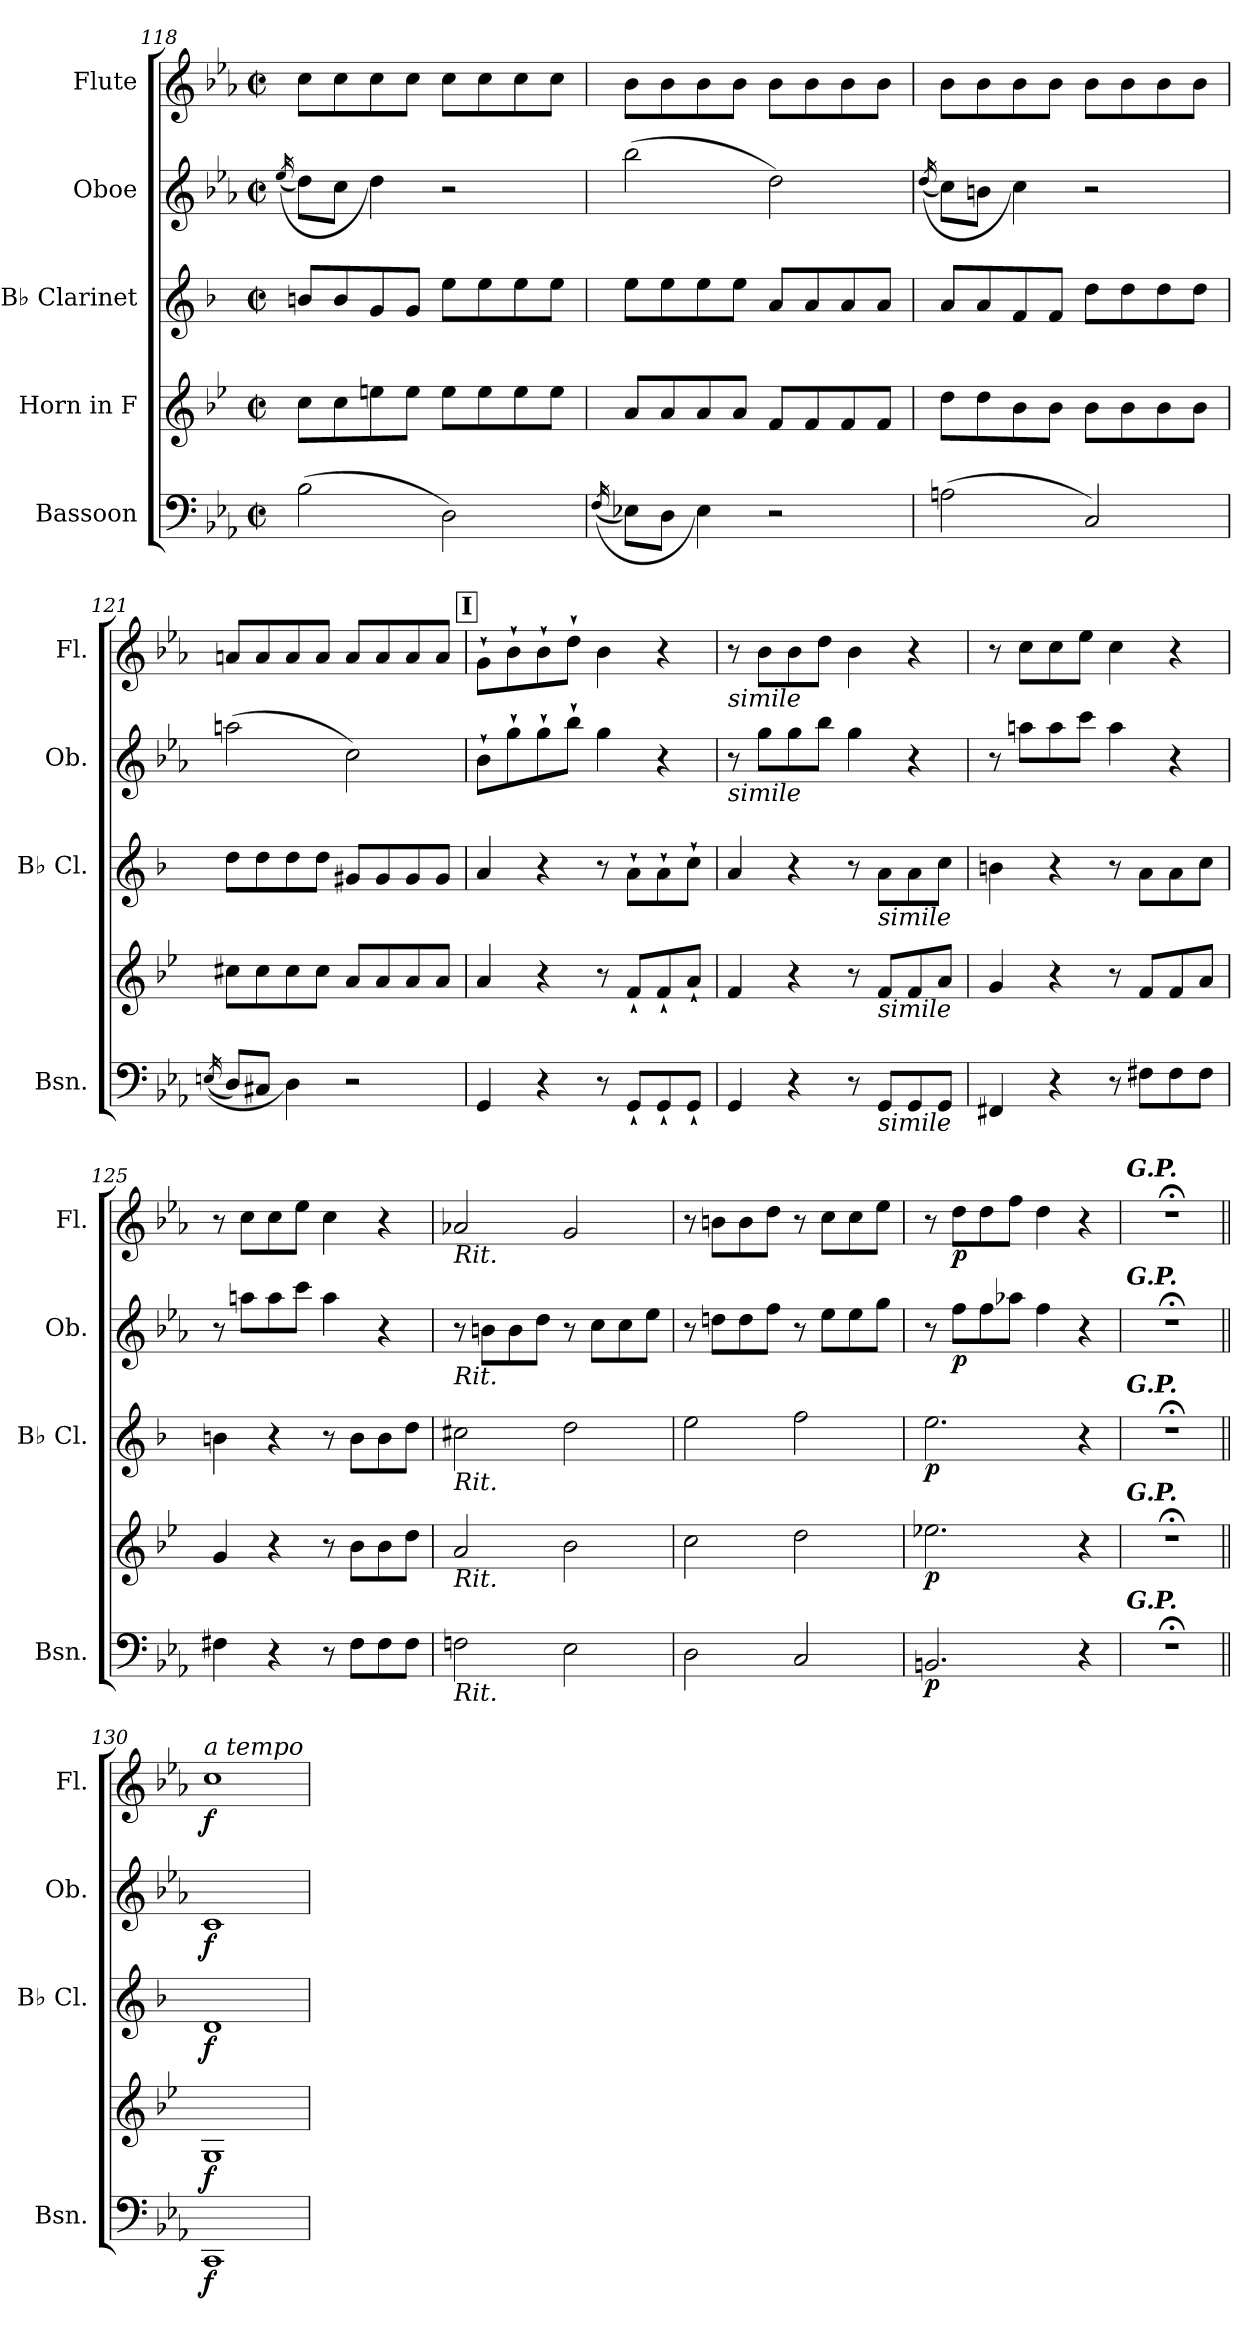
**kern	**dynam	**kern	**dynam	**kern	**dynam	**kern	**dynam	**kern	**dynam
*part5	*part5	*part4	*part4	*part3	*part3	*part2	*part2	*part1	*part1
*staff5	*staff5	*staff4	*staff4	*staff3	*staff3	*staff2	*staff2	*staff1	*staff1
*I"Bassoon	*	*I"Horn in F	*	*I"B♭ Clarinet	*	*I"Oboe	*	*I"Flute	*
*I'Bsn.	*	*	*	*I'B♭ Cl.	*	*I'Ob.	*	*I'Fl.	*
*clefF4	*	*clefG2	*	*clefG2	*	*clefG2	*	*clefG2	*
*	*	*ITrd4c7	*	*ITrd1c2	*	*	*	*	*
*k[b-e-a-]	*	*k[b-e-a-]	*	*k[b-e-a-]	*	*k[b-e-a-]	*	*k[b-e-a-]	*
*M2/2	*	*M2/2	*	*M2/2	*	*M2/2	*	*M2/2	*
*met(c|)	*	*met(c|)	*	*met(c|)	*	*met(c|)	*	*met(c|)	*
=118	=118	=118	=118	=118	=118	=118	=118	=118	=118
.	.	.	.	.	.	(<(>16qee-/	.	.	.
(>2B-\	.	8f\L	.	8an/L	.	8dd\L)	.	8cc\L	.
.	.	8f\	.	8a/	.	8cc\J	.	8cc\	.
.	.	8an\	.	8f/	.	4dd\)	.	8cc\	.
.	.	8a\J	.	8f/J	.	.	.	8cc\J	.
2D\)	.	8a\L	.	8dd\L	.	2r	.	8cc\L	.
.	.	8a\	.	8dd\	.	.	.	8cc\	.
.	.	8a\	.	8dd\	.	.	.	8cc\	.
.	.	8a\J	.	8dd\J	.	.	.	8cc\J	.
=119	=119	=119	=119	=119	=119	=119	=119	=119	=119
(<(>16qF/	.	.	.	.	.	.	.	.	.
8E-X\L)	.	8d/L	.	8dd\L	.	(>2bb-\	.	8b-\L	.
8D\J	.	8d/	.	8dd\	.	.	.	8b-\	.
4E-\)	.	8d/	.	8dd\	.	.	.	8b-\	.
.	.	8d/J	.	8dd\J	.	.	.	8b-\J	.
2r	.	8B-/L	.	8g/L	.	2dd\)	.	8b-\L	.
.	.	8B-/	.	8g/	.	.	.	8b-\	.
.	.	8B-/	.	8g/	.	.	.	8b-\	.
.	.	8B-/J	.	8g/J	.	.	.	8b-\J	.
!!LO:PB:g=z
=120	=120	=120	=120	=120	=120	=120	=120	=120	=120
.	.	.	.	.	.	(<(>16qdd/	.	.	.
(>2An\	.	8g\L	.	8g/L	.	8cc\L)	.	8b-\L	.
.	.	8g\	.	8g/	.	8bn\J	.	8b-\	.
.	.	8e-\	.	8e-/	.	4cc\)	.	8b-\	.
.	.	8e-\J	.	8e-/J	.	.	.	8b-\J	.
2C/)	.	8e-\L	.	8cc\L	.	2r	.	8b-\L	.
.	.	8e-\	.	8cc\	.	.	.	8b-\	.
.	.	8e-\	.	8cc\	.	.	.	8b-\	.
.	.	8e-\J	.	8cc\J	.	.	.	8b-\J	.
=121	=121	=121	=121	=121	=121	=121	=121	=121	=121
(<(>16qEn/	.	.	.	.	.	.	.	.	.
8D/L)	.	8f#X\L	.	8cc\L	.	(>2aan\	.	8an/L	.
8C#X/J	.	8f#\	.	8cc\	.	.	.	8a/	.
4D\)	.	8f#\	.	8cc\	.	.	.	8a/	.
.	.	8f#\J	.	8cc\J	.	.	.	8a/J	.
2r	.	8d/L	.	8f#X/L	.	2cc\)	.	8a/L	.
.	.	8d/	.	8f#/	.	.	.	8a/	.
.	.	8d/	.	8f#/	.	.	.	8a/	.
.	.	8d/J	.	8f#/J	.	.	.	8a/J	.
!!LO:REH:place=s1:a:B:fs=14:t=I
=122	=122	=122	=122	=122	=122	=122	=122	=122	=122
4GG/	.	4d/	.	4g/	.	8b-`\L	.	8g`\L	.
.	.	.	.	.	.	8gg`\	.	8b-`\	.
4r	.	4r	.	4r	.	8gg`\	.	8b-`\	.
.	.	.	.	.	.	8bb-`\J	.	8dd`\J	.
8r	.	8r	.	8r	.	4gg\	.	4b-\	.
8GG`/L	.	8B-`/L	.	8g`\L	.	.	.	.	.
8GG`/	.	8B-`/	.	8g`\	.	4r	.	4r	.
8GG`/J	.	8d`/J	.	8b-`\J	.	.	.	.	.
=123	=123	=123	=123	=123	=123	=123	=123	=123	=123
!	!	!	!	!	!	!	!	!LO:TX:b:i:t=simile	!
!	!	!	!	!	!	!LO:TX:b:i:t=simile	!	!	!
4GG/	.	4B-/	.	4g/	.	8r	.	8r	.
.	.	.	.	.	.	8gg\L	.	8b-\L	.
4r	.	4r	.	4r	.	8gg\	.	8b-\	.
.	.	.	.	.	.	8bb-\J	.	8dd\J	.
8r	.	8r	.	8r	.	4gg\	.	4b-\	.
!	!	!	!	!LO:TX:b:i:t=simile	!	!	!	!	!
!	!	!LO:TX:b:i:t=simile	!	!	!	!	!	!	!
!LO:TX:b:i:t=simile	!	!	!	!	!	!	!	!	!
8GG/L	.	8B-/L	.	8g\L	.	.	.	.	.
8GG/	.	8B-/	.	8g\	.	4r	.	4r	.
8GG/J	.	8d/J	.	8b-\J	.	.	.	.	.
!!LO:LB:g=z
=124	=124	=124	=124	=124	=124	=124	=124	=124	=124
4FF#X/	.	4c/	.	4an\	.	8r	.	8r	.
.	.	.	.	.	.	8aan\L	.	8cc\L	.
4r	.	4r	.	4r	.	8aa\	.	8cc\	.
.	.	.	.	.	.	8ccc\J	.	8ee-\J	.
8r	.	8r	.	8r	.	4aa\	.	4cc\	.
8F#X\L	.	8B-/L	.	8g\L	.	.	.	.	.
8F#\	.	8B-/	.	8g\	.	4r	.	4r	.
8F#\J	.	8d/J	.	8b-\J	.	.	.	.	.
=125	=125	=125	=125	=125	=125	=125	=125	=125	=125
4F#X\	.	4c/	.	4an\	.	8r	.	8r	.
.	.	.	.	.	.	8aan\L	.	8cc\L	.
4r	.	4r	.	4r	.	8aa\	.	8cc\	.
.	.	.	.	.	.	8ccc\J	.	8ee-\J	.
8r	.	8r	.	8r	.	4aa\	.	4cc\	.
8F#\L	.	8e-\L	.	8a\L	.	.	.	.	.
8F#\	.	8e-\	.	8a\	.	4r	.	4r	.
8F#\J	.	8g\J	.	8cc\J	.	.	.	.	.
=126	=126	=126	=126	=126	=126	=126	=126	=126	=126
*	*	*	*	*	*	*	*	*MM160	*
!	!	!	!	!	!	!	!	!LO:TX:b:i:t=Rit.	!
!	!	!	!	!	!	!LO:TX:b:i:t=Rit.	!	!	!
!	!	!	!	!LO:TX:b:i:t=Rit.	!	!	!	!	!
!	!	!LO:TX:b:i:t=Rit.	!	!	!	!	!	!	!
!LO:TX:b:i:t=Rit.	!	!	!	!	!	!	!	!	!
2Fn\	.	2d/	.	2bn\	.	8r	.	2a-X/	.
.	.	.	.	.	.	8bn\L	.	.	.
.	.	.	.	.	.	8b\	.	.	.
.	.	.	.	.	.	8dd\J	.	.	.
*	*	*	*	*	*	*	*	*MM155	*
2E-\	.	2e-\	.	2cc\	.	8r	.	2g/	.
.	.	.	.	.	.	8cc\L	.	.	.
.	.	.	.	.	.	8cc\	.	.	.
.	.	.	.	.	.	8ee-\J	.	.	.
=127	=127	=127	=127	=127	=127	=127	=127	=127	=127
*	*	*	*	*	*	*	*	*MM150	*
2D\	.	2f\	.	2dd\	.	8r	.	8r	.
*	*	*	*	*	*	*	*	*MM145	*
.	.	.	.	.	.	8ddn\L	.	8bn\L	.
*	*	*	*	*	*	*	*	*MM140	*
.	.	.	.	.	.	8dd\	.	8b\	.
*	*	*	*	*	*	*	*	*MM135	*
.	.	.	.	.	.	8ff\J	.	8dd\J	.
*	*	*	*	*	*	*	*	*MM130	*
2C/	.	2g\	.	2ee-\	.	8r	.	8r	.
*	*	*	*	*	*	*	*	*MM125	*
.	.	.	.	.	.	8ee-\L	.	8cc\L	.
*	*	*	*	*	*	*	*	*MM120	*
.	.	.	.	.	.	8ee-\	.	8cc\	.
*	*	*	*	*	*	*	*	*MM115	*
.	.	.	.	.	.	8gg\J	.	8ee-\J	.
!!LO:PB:g=z
=128	=128	=128	=128	=128	=128	=128	=128	=128	=128
*	*	*	*	*	*	*	*	*MM110	*
!	!LO:DY:b	!	!LO:DY:b	!	!LO:DY:b	!	!	!	!
2.BBn/	p	2.a-X\	p	2.dd\	p	8r	.	8r	.
*	*	*	*	*	*	*	*	*MM100	*
!	!	!	!	!	!	!	!LO:DY:b	!	!LO:DY:b
.	.	.	.	.	.	8ff\L	p	8dd\L	p
*	*	*	*	*	*	*	*	*MM95	*
.	.	.	.	.	.	8ff\	.	8dd\	.
*	*	*	*	*	*	*	*	*MM90	*
.	.	.	.	.	.	8aa-X\J	.	8ff\J	.
*	*	*	*	*	*	*	*	*MM85	*
.	.	.	.	.	.	4ff\	.	4dd\	.
*	*	*	*	*	*	*	*	*MM80	*
4r	.	4r	.	4r	.	4r	.	4r	.
=129	=129	=129	=129	=129	=129	=129	=129	=129	=129
!	!	!	!	!	!	!	!	!LO:TX:a:Bi:t=G.P.	!
!	!	!	!	!	!	!LO:TX:a:Bi:t=G.P.	!	!	!
!	!	!	!	!LO:TX:a:Bi:t=G.P.	!	!	!	!	!
!	!	!LO:TX:a:Bi:t=G.P.	!	!	!	!	!	!	!
!LO:TX:a:Bi:t=G.P.	!	!	!	!	!	!	!	!	!
1r;<	.	1r;<	.	1r;<	.	1r;<	.	1r;<	.
=130||	=130||	=130||	=130||	=130||	=130||	=130||	=130||	=130||	=130||
!!LO:REH:place=s1:a:B:fs=14:t=J
*	*	*	*	*	*	*	*	*MM170	*
!	!	!	!	!	!	!	!	!LO:TX:i:t=a tempo	!
!	!LO:DY:b	!	!LO:DY:b	!	!LO:DY:b	!	!LO:DY:b	!	!LO:DY:b
1CC	f	1C	f	1c	f	1c	f	1cc	f
=	=	=	=	=	=	=	=	=	=
*-	*-	*-	*-	*-	*-	*-	*-	*-	*-
